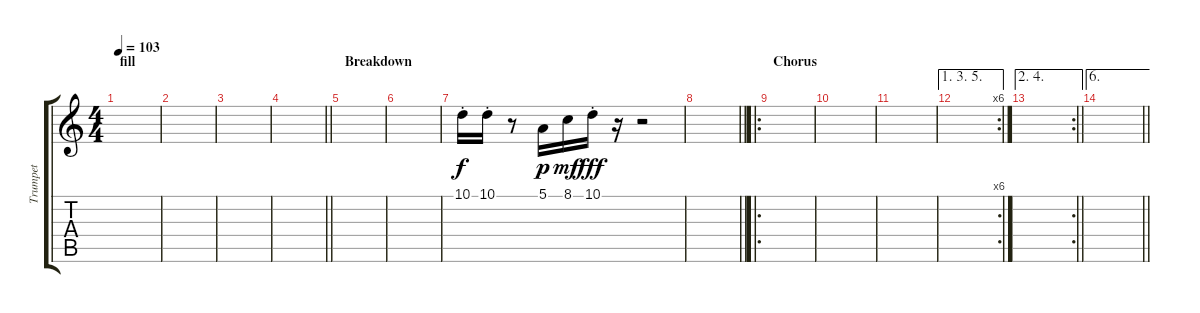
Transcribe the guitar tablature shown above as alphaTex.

\track ("Trumpet" "Trumpet") {instrument trumpet}
\staff {score tabs}
\tuning (E4 B3 G3 D3 A2 E2) {hide}
\ts (4 4)
\section ("" "fill")
\tempo 103
\clef g2
\ks c
|
|
|
\barLineRight lightlight
|
\section ("" "Breakdown")
|
|
10.1{st}.16 10.1{st}.16 r.8 5.1.16{dy p} 8.1.16{dy mf} 10.1{st}.16{dy fff} r.16 r.2 |
\barLineRight lightlight
|
\ro
\section ("" "Chorus")
|
|
|
\ae (1 3 5)
\rc 6
|
\ae (2 4)
\rc 2
\barLineRight lightlight
|
\ae 6
\barLineRight lightlight
